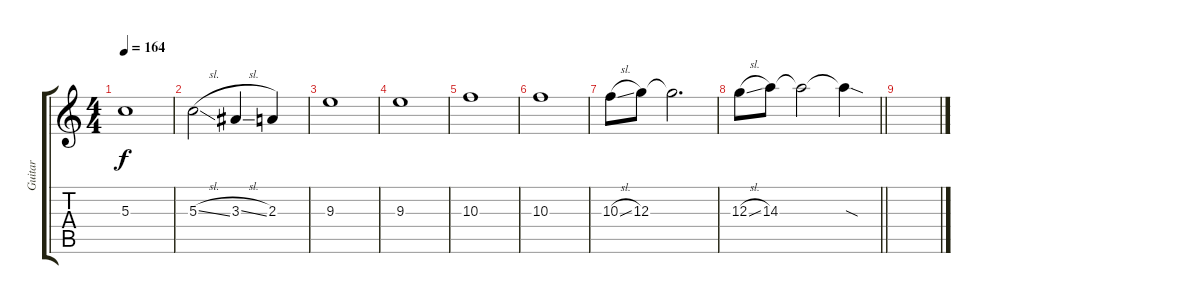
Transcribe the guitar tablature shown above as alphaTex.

\track ("Guitar" "Guitar") {instrument overdrivenguitar}
\staff {score tabs}
\tuning (E4 B3 G3 D3 A2 E2) {hide}
\ts (4 4)
\tempo 164
\clef g2
\ks c
5.3.1{dy f} |
5.3{sl}.2 3.3{sl}.4 2.3.4 |
9.3.1 |
9.3.1 |
10.3.1 |
10.3.1 |
10.3{sl}.8 12.3.8 12.3{t}.2{d} |
\barLineRight lightlight
12.3{sl}.8 14.3.8 14.3{t}.2 14.3{sod t}.4 |
\section ("" "")
